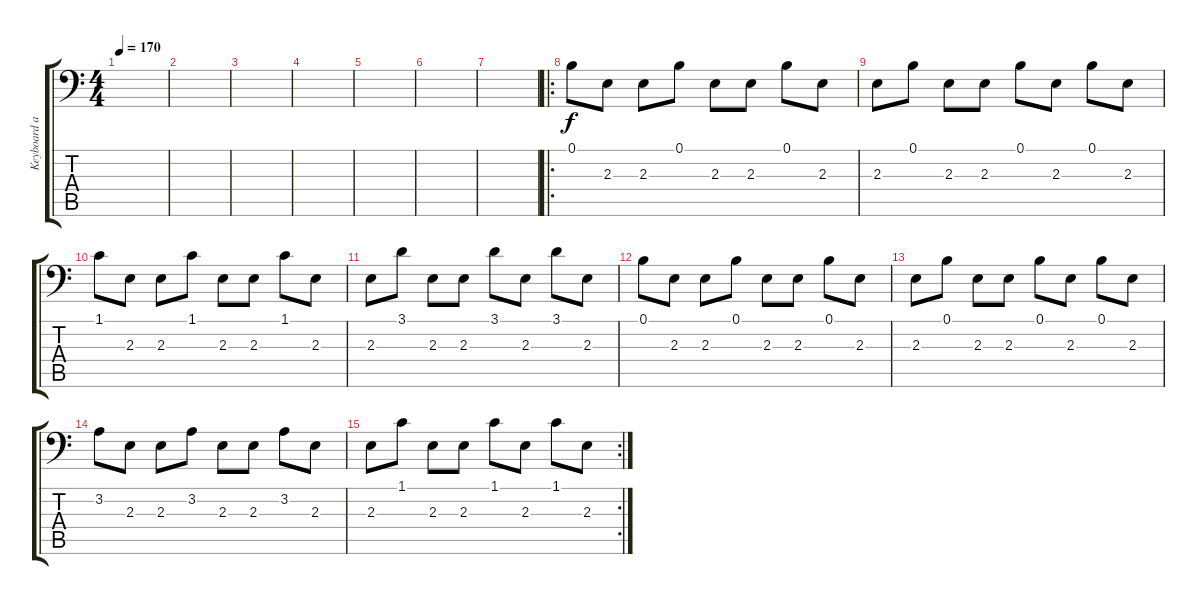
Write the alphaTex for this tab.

\track ("Keyboard and effects" "Keyboard a") {instrument fx4atmosphere}
\staff {score tabs}
\tuning (B3 Gb3 D3 A2 E2 A1) {hide}
\ts (4 4)
\tempo 170
\clef f4
\ks c
|
|
|
|
|
|
|
\ro
0.1.8{instrument fx4atmosphere} 2.3.8 2.3.8 0.1.8 2.3.8 2.3.8 0.1.8 2.3.8 |
2.3.8 0.1.8 2.3.8 2.3.8 0.1.8 2.3.8 0.1.8 2.3.8 |
1.1.8 2.3.8 2.3.8 1.1.8 2.3.8 2.3.8 1.1.8 2.3.8 |
2.3.8 3.1.8 2.3.8 2.3.8 3.1.8 2.3.8 3.1.8 2.3.8 |
0.1.8 2.3.8 2.3.8 0.1.8 2.3.8 2.3.8 0.1.8 2.3.8 |
2.3.8 0.1.8 2.3.8 2.3.8 0.1.8 2.3.8 0.1.8 2.3.8 |
3.2.8 2.3.8 2.3.8 3.2.8 2.3.8 2.3.8 3.2.8 2.3.8 |
\rc 2
2.3.8 1.1.8 2.3.8 2.3.8 1.1.8 2.3.8 1.1.8 2.3.8
